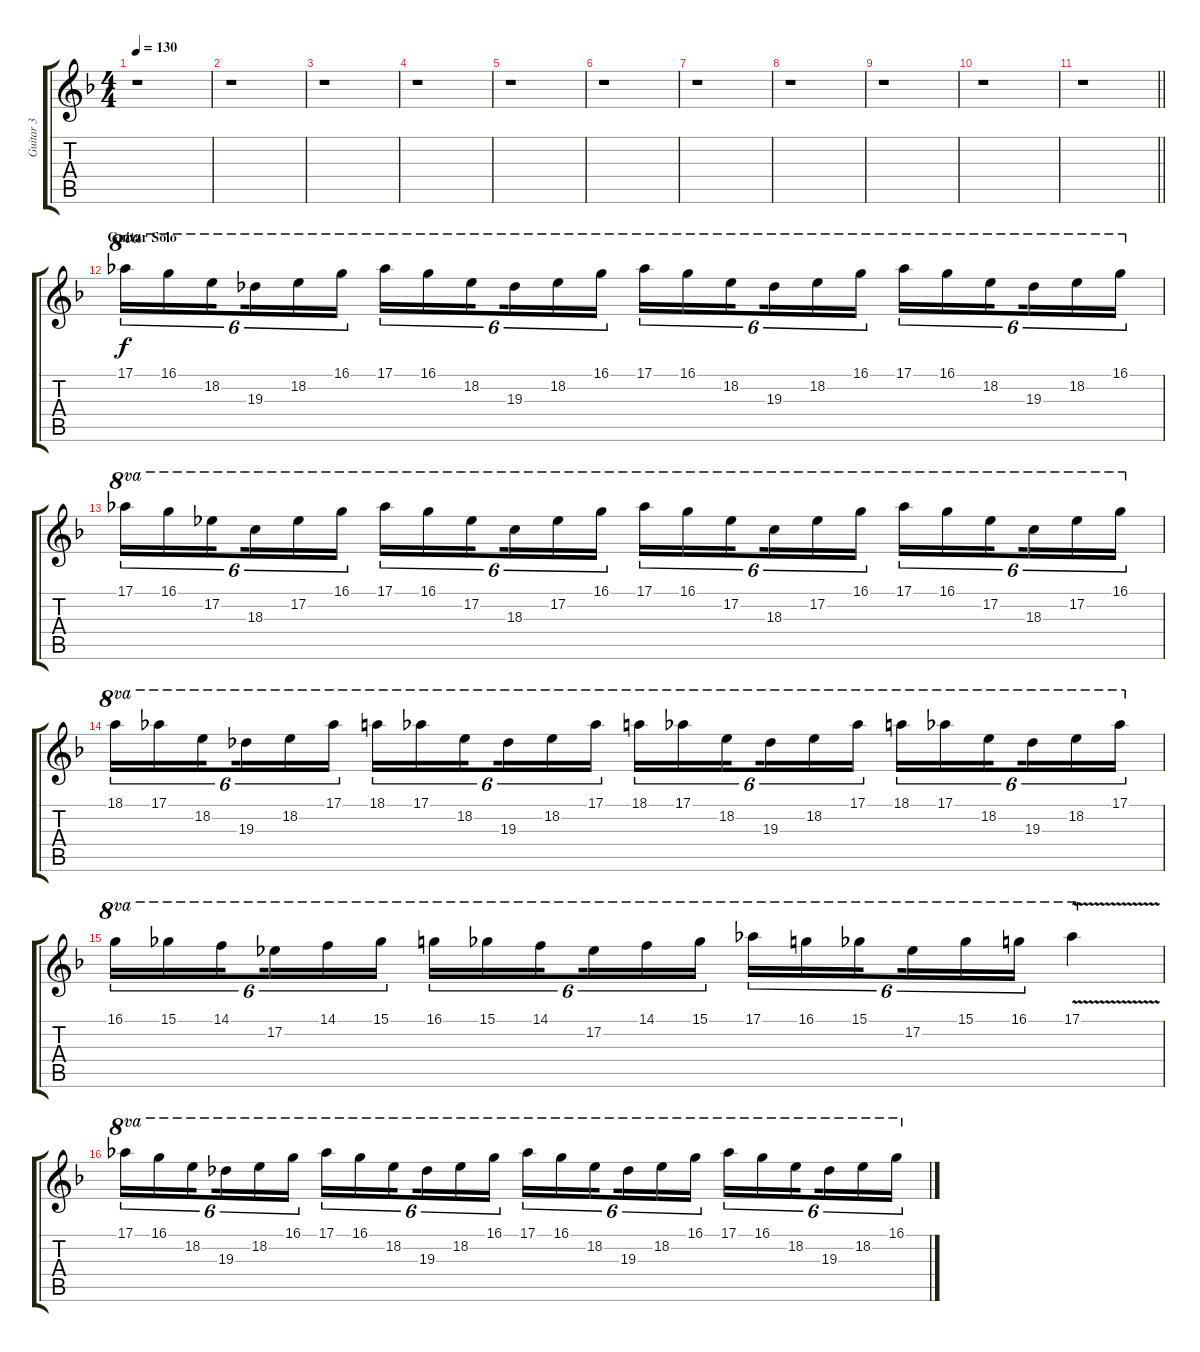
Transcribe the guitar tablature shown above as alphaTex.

\track ("Guitar 3" "Guitar 3") {instrument distortionguitar}
\staff {score tabs}
\tuning (Eb4 Bb3 Gb3 Db3 Ab2 Db2) {hide}
\ts (4 4)
\tempo 130
\clef g2
\ks f
r.1{dy f} |
r.1 |
r.1 |
r.1 |
r.1 |
r.1 |
r.1 |
r.1 |
r.1 |
r.1 |
\barLineRight lightlight
r.1 |
\section ("" "Guitar Solo")
17.1.16{tu (6 4) ot 8va} 16.1.16{tu (6 4) ot 8va} 18.2.16{tu (6 4) ot 8va beam splitsecondary} 19.3.16{tu (6 4) ot 8va} 18.2.16{tu (6 4) ot 8va} 16.1.16{tu (6 4) ot 8va} 17.1.16{tu (6 4) ot 8va} 16.1.16{tu (6 4) ot 8va} 18.2.16{tu (6 4) ot 8va beam splitsecondary} 19.3.16{tu (6 4) ot 8va} 18.2.16{tu (6 4) ot 8va} 16.1.16{tu (6 4) ot 8va} 17.1.16{tu (6 4) ot 8va} 16.1.16{tu (6 4) ot 8va} 18.2.16{tu (6 4) ot 8va beam splitsecondary} 19.3.16{tu (6 4) ot 8va} 18.2.16{tu (6 4) ot 8va} 16.1.16{tu (6 4) ot 8va} 17.1.16{tu (6 4) ot 8va} 16.1.16{tu (6 4) ot 8va} 18.2.16{tu (6 4) ot 8va beam splitsecondary} 19.3.16{tu (6 4) ot 8va} 18.2.16{tu (6 4) ot 8va} 16.1.16{tu (6 4) ot 8va} |
17.1.16{tu (6 4) ot 8va} 16.1.16{tu (6 4) ot 8va} 17.2.16{tu (6 4) ot 8va beam splitsecondary} 18.3.16{tu (6 4) ot 8va} 17.2.16{tu (6 4) ot 8va} 16.1.16{tu (6 4) ot 8va} 17.1.16{tu (6 4) ot 8va} 16.1.16{tu (6 4) ot 8va} 17.2.16{tu (6 4) ot 8va beam splitsecondary} 18.3.16{tu (6 4) ot 8va} 17.2.16{tu (6 4) ot 8va} 16.1.16{tu (6 4) ot 8va} 17.1.16{tu (6 4) ot 8va} 16.1.16{tu (6 4) ot 8va} 17.2.16{tu (6 4) ot 8va beam splitsecondary} 18.3.16{tu (6 4) ot 8va} 17.2.16{tu (6 4) ot 8va} 16.1.16{tu (6 4) ot 8va} 17.1.16{tu (6 4) ot 8va} 16.1.16{tu (6 4) ot 8va} 17.2.16{tu (6 4) ot 8va beam splitsecondary} 18.3.16{tu (6 4) ot 8va} 17.2.16{tu (6 4) ot 8va} 16.1.16{tu (6 4) ot 8va} |
18.1.16{tu (6 4) ot 8va} 17.1.16{tu (6 4) ot 8va} 18.2.16{tu (6 4) ot 8va beam splitsecondary} 19.3.16{tu (6 4) ot 8va} 18.2.16{tu (6 4) ot 8va} 17.1.16{tu (6 4) ot 8va} 18.1.16{tu (6 4) ot 8va} 17.1.16{tu (6 4) ot 8va} 18.2.16{tu (6 4) ot 8va beam splitsecondary} 19.3.16{tu (6 4) ot 8va} 18.2.16{tu (6 4) ot 8va} 17.1.16{tu (6 4) ot 8va} 18.1.16{tu (6 4) ot 8va} 17.1.16{tu (6 4) ot 8va} 18.2.16{tu (6 4) ot 8va beam splitsecondary} 19.3.16{tu (6 4) ot 8va} 18.2.16{tu (6 4) ot 8va} 17.1.16{tu (6 4) ot 8va} 18.1.16{tu (6 4) ot 8va} 17.1.16{tu (6 4) ot 8va} 18.2.16{tu (6 4) ot 8va beam splitsecondary} 19.3.16{tu (6 4) ot 8va} 18.2.16{tu (6 4) ot 8va} 17.1.16{tu (6 4) ot 8va} |
16.1.16{tu (6 4) ot 8va} 15.1.16{tu (6 4) ot 8va} 14.1.16{tu (6 4) ot 8va beam splitsecondary} 17.2.16{tu (6 4) ot 8va} 14.1.16{tu (6 4) ot 8va} 15.1.16{tu (6 4) ot 8va} 16.1.16{tu (6 4) ot 8va} 15.1.16{tu (6 4) ot 8va} 14.1.16{tu (6 4) ot 8va beam splitsecondary} 17.2.16{tu (6 4) ot 8va} 14.1.16{tu (6 4) ot 8va} 15.1.16{tu (6 4) ot 8va} 17.1.16{tu (6 4) ot 8va} 16.1.16{tu (6 4) ot 8va} 15.1.16{tu (6 4) ot 8va beam splitsecondary} 17.2.16{tu (6 4) ot 8va} 15.1.16{tu (6 4) ot 8va} 16.1.16{tu (6 4) ot 8va} 17.1{v}.4{ot 8va} |
17.1.16{tu (6 4) ot 8va} 16.1.16{tu (6 4) ot 8va} 18.2.16{tu (6 4) ot 8va beam splitsecondary} 19.3.16{tu (6 4) ot 8va} 18.2.16{tu (6 4) ot 8va} 16.1.16{tu (6 4) ot 8va} 17.1.16{tu (6 4) ot 8va} 16.1.16{tu (6 4) ot 8va} 18.2.16{tu (6 4) ot 8va beam splitsecondary} 19.3.16{tu (6 4) ot 8va} 18.2.16{tu (6 4) ot 8va} 16.1.16{tu (6 4) ot 8va} 17.1.16{tu (6 4) ot 8va} 16.1.16{tu (6 4) ot 8va} 18.2.16{tu (6 4) ot 8va beam splitsecondary} 19.3.16{tu (6 4) ot 8va} 18.2.16{tu (6 4) ot 8va} 16.1.16{tu (6 4) ot 8va} 17.1.16{tu (6 4) ot 8va} 16.1.16{tu (6 4) ot 8va} 18.2.16{tu (6 4) ot 8va beam splitsecondary} 19.3.16{tu (6 4) ot 8va} 18.2.16{tu (6 4) ot 8va} 16.1.16{tu (6 4) ot 8va}
